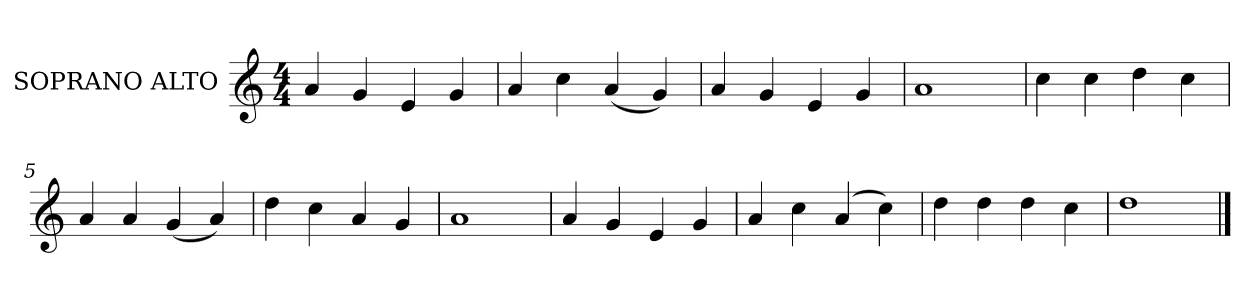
**kern
*part1
*staff1
*I"SOPRANO ALTO
*I'S. A.
!!LO:PB:g=z
*clefG2
*k[]
*C:
*M4/4
=
4ai/
4gi/
4ei/
4gi/
=1
4ai/
4cci\
(4ai/
4gi/)
=2
4ai/
4gi/
4ei/
4gi/
=3
1ai
!!LO:LB:g=z
=4
4cci\
4cci\
4ddi\
4cci\
=5
4ai/
4ai/
(4gi/
4ai/)
=6
4ddi\
4cci\
4ai/
4gi/
=7
1ai
!!LO:LB:g=z
=8
4ai/
4gi/
4ei/
4gi/
=9
4ai/
4cci\
(4ai/
4cci\)
=10
4ddi\
4ddi\
4ddi\
4cci\
=11
1ddi
==
*-
